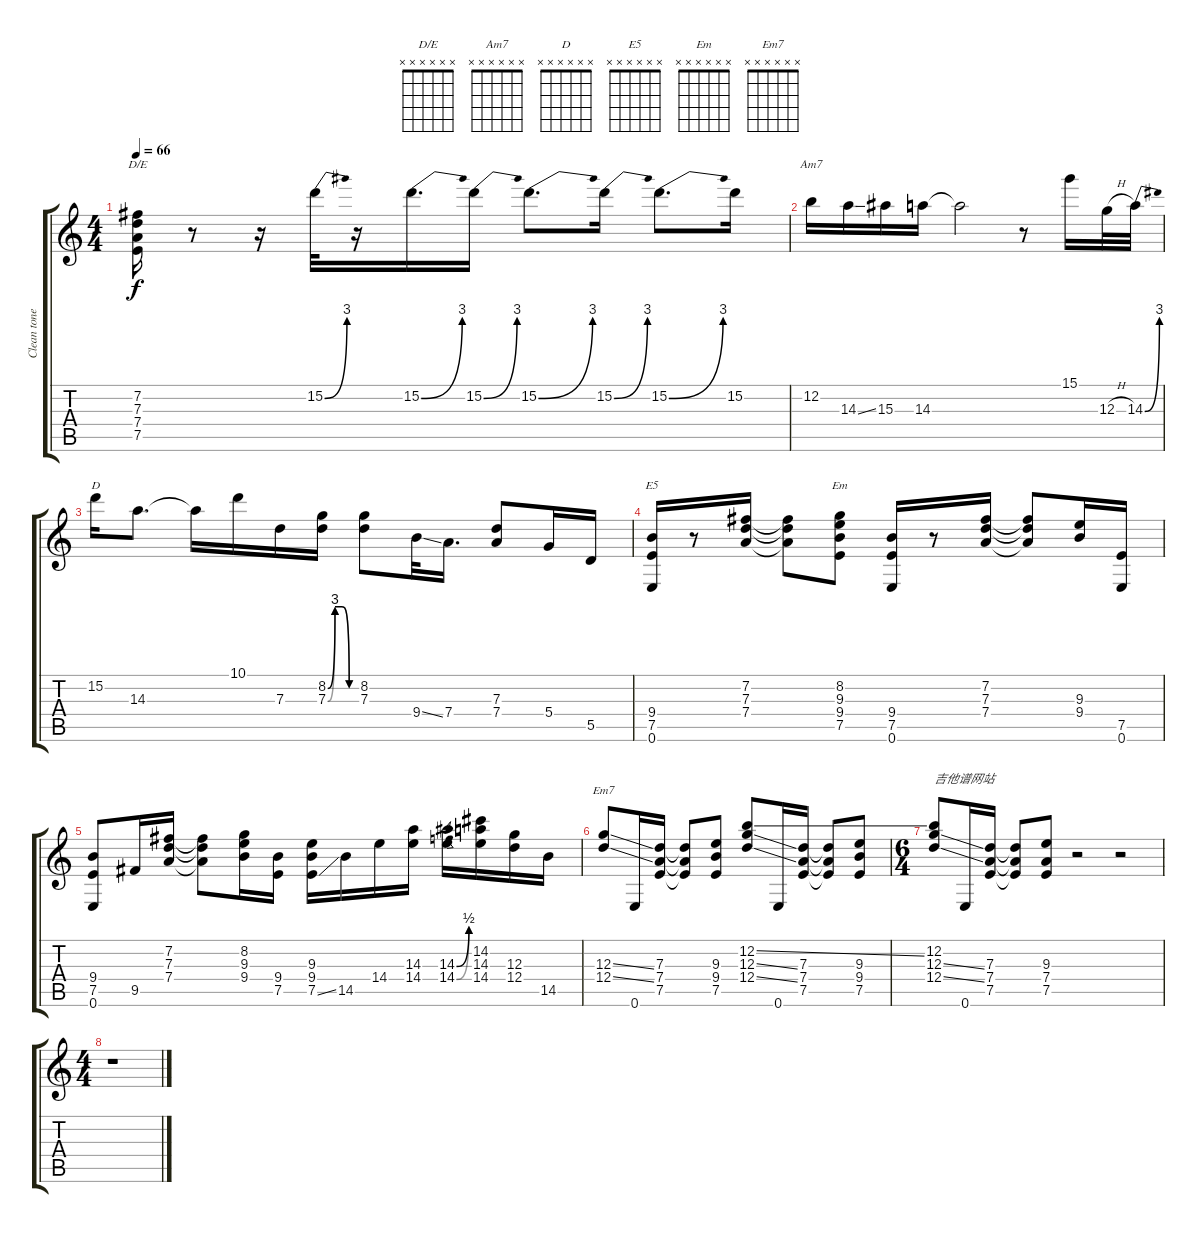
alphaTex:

\track ("Clean tone" "Clean tone") {instrument electricguitarclean}
\staff {score tabs}
\tuning (E4 B3 G3 D3 A2 E2) {hide}
\chord ("D/E" x x x x x x)
\chord ("Am7" x x x x x x)
\chord ("D" x x x x x x)
\chord ("E5" x x x x x x)
\chord ("Em" x x x x x x)
\chord ("Em7" x x x x x x)
\ts (4 4)
\tempo 66
\clef g2
\ks c
(7.2 7.3 7.4 7.5).16{ch "D/E" dy f} r.8 r.16 15.2{be (bend 0 0 60 12)}.32 r.16 15.2{be (bend 0 0 60 12)}.16{d} 15.2{be (bend 0 0 60 12)}.16 15.2{be (bend 0 0 60 12)}.8{d} 15.2{be (bend 0 0 60 12)}.16 15.2{be (bend 0 0 60 12)}.8{d} 15.2.16 |
12.2.16{ch "Am7"} 14.3{ss}.16 15.3.16 14.3.16 14.3{t}.2 r.8 15.1.16 12.3{h}.32 14.3{be (bend 0 0 60 12)}.32 |
15.2.16{ch "D"} 14.3.8{d} 14.3{t}.16 10.1.16 7.3.16 (8.2{be (custom 0 0 15 12 30 12 45 0 60 0)} 7.3{be (custom 0 0 15 12 30 12 45 0 60 0)}).16 (8.2 7.3).8 9.4{ss}.32 7.4.16{d} (7.3 7.4).8 5.4.16 5.5.16 |
(9.4 7.5 0.6).16{ch "E5"} r.8 (7.2 7.3 7.4).16 (7.2{t} 7.3{t} 7.4{t}).8 (8.2 9.3 9.4 7.5).8{ch "Em"} (9.4 7.5 0.6).16 r.8 (7.2 7.3 7.4).16 (7.2{t} 7.3{t} 7.4{t}).8 (9.3 9.4).16 (7.5 0.6).16 |
(9.4 7.5 0.6).8 9.5.16 (7.2 7.3 7.4).16 (7.2{t} 7.3{t} 7.4{t}).8 (8.2 9.3 9.4).16 (9.4 7.5).16 (9.3 9.4 7.5{ss}).16 14.5.16 14.4.16 (14.3 14.4).16 (14.3{be (bend 0 0 60 2)} 14.4{be (bend 0 0 60 2)}).16 (14.2 14.3 14.4).16 (12.3 12.4).16 14.5.16 |
(12.3{ss} 12.4{ss}).8{ch "Em7"} 0.6.16 (7.3 7.4 7.5).16 (7.3{t} 7.4{t} 7.5{t}).8 (9.3 9.4 7.5).8 (12.2{ss} 12.3{ss} 12.4{ss}).8 0.6.16 (7.3 7.4 7.5).16 (7.3{t} 7.4{t} 7.5{t}).8 (9.3 9.4 7.5).8 |
\ts (6 4)
(12.2 12.3{ss} 12.4{ss}).8{txt "吉他谱网站"} 0.6.16 (7.3 7.4 7.5).16 (7.3{t} 7.4{t} 7.5{t}).8 (9.3 7.4 7.5).8 r.2 r.2 |
\ts (4 4)
r.1
